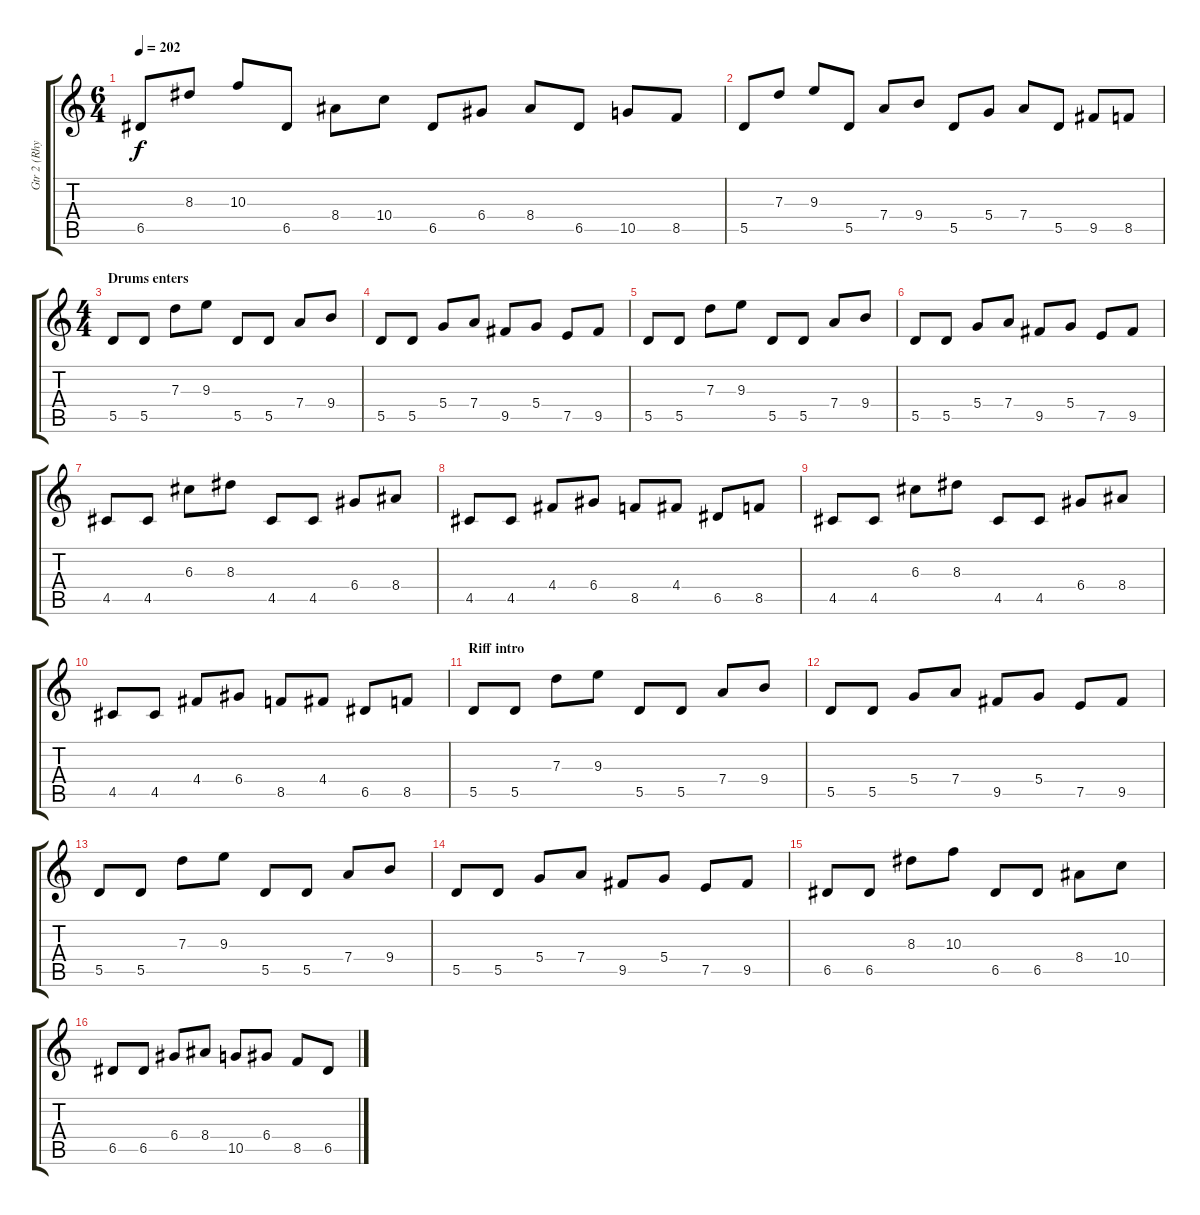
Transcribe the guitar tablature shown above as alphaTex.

\track ("Gtr 2 (Rhythm)" "Gtr 2 (Rhy") {instrument distortionguitar}
\staff {score tabs}
\tuning (E4 B3 G3 D3 A2 E2) {hide}
\ts (6 4)
\tempo 202
\clef g2
\ks c
6.5.8{dy f} 8.3.8 10.3.8 6.5.8 8.4.8 10.4.8 6.5.8 6.4.8 8.4.8 6.5.8 10.5.8 8.5.8 |
5.5.8 7.3.8 9.3.8 5.5.8 7.4.8 9.4.8 5.5.8 5.4.8 7.4.8 5.5.8 9.5.8 8.5.8 |
\ts (4 4)
\section ("" "Drums enters")
5.5.8 5.5.8 7.3.8 9.3.8 5.5.8 5.5.8 7.4.8 9.4.8 |
5.5.8 5.5.8 5.4.8 7.4.8 9.5.8 5.4.8 7.5.8 9.5.8 |
5.5.8 5.5.8 7.3.8 9.3.8 5.5.8 5.5.8 7.4.8 9.4.8 |
5.5.8 5.5.8 5.4.8 7.4.8 9.5.8 5.4.8 7.5.8 9.5.8 |
4.5.8 4.5.8 6.3.8 8.3.8 4.5.8 4.5.8 6.4.8 8.4.8 |
4.5.8 4.5.8 4.4.8 6.4.8 8.5.8 4.4.8 6.5.8 8.5.8 |
4.5.8 4.5.8 6.3.8 8.3.8 4.5.8 4.5.8 6.4.8 8.4.8 |
4.5.8 4.5.8 4.4.8 6.4.8 8.5.8 4.4.8 6.5.8 8.5.8 |
\section ("" "Riff intro")
5.5.8 5.5.8 7.3.8 9.3.8 5.5.8 5.5.8 7.4.8 9.4.8 |
5.5.8 5.5.8 5.4.8 7.4.8 9.5.8 5.4.8 7.5.8 9.5.8 |
5.5.8 5.5.8 7.3.8 9.3.8 5.5.8 5.5.8 7.4.8 9.4.8 |
5.5.8 5.5.8 5.4.8 7.4.8 9.5.8 5.4.8 7.5.8 9.5.8 |
6.5.8 6.5.8 8.3.8 10.3.8 6.5.8 6.5.8 8.4.8 10.4.8 |
6.5.8 6.5.8 6.4.8 8.4.8 10.5.8 6.4.8 8.5.8 6.5.8
